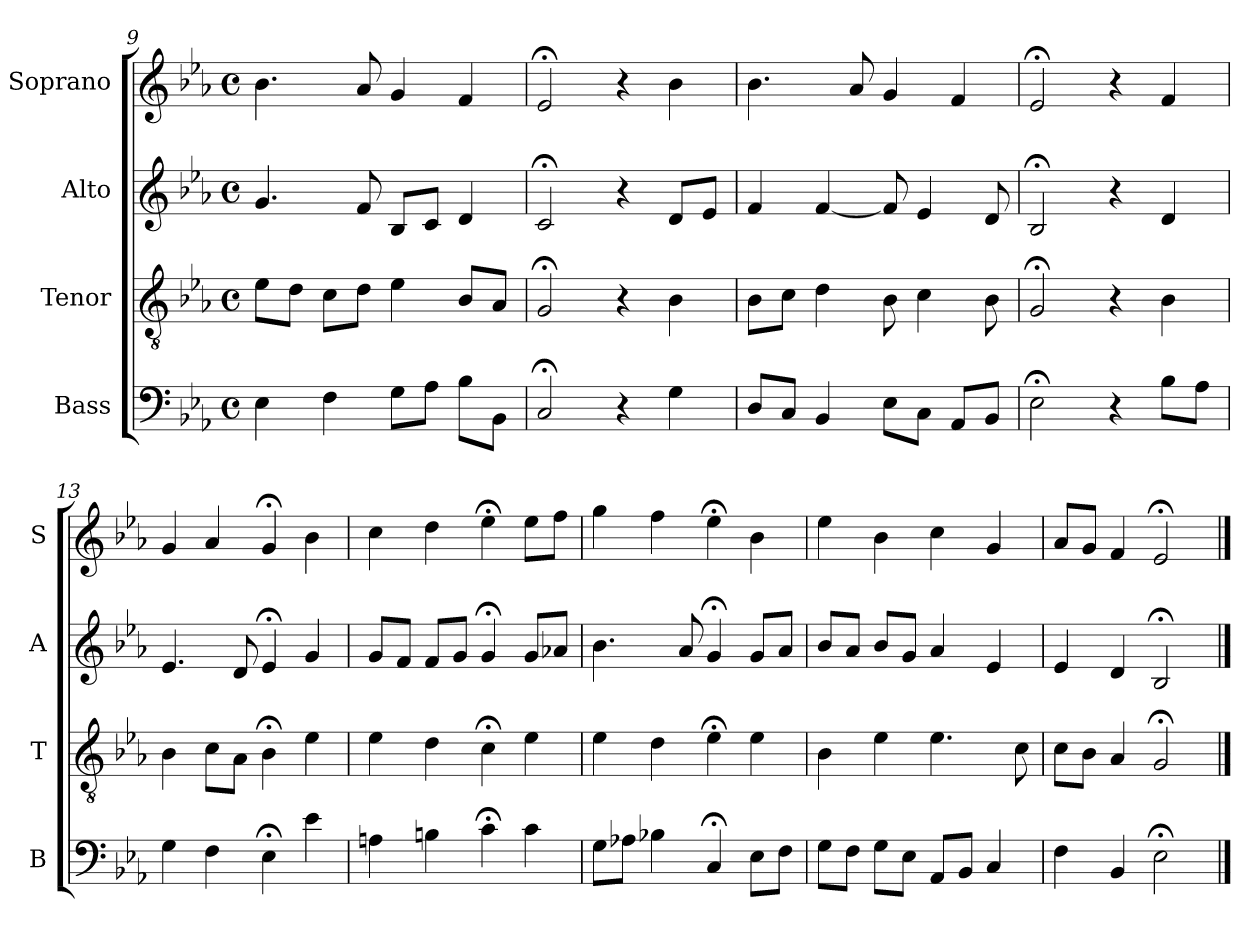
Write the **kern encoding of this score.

**kern	**kern	**kern	**kern
*part4	*part3	*part2	*part1
*staff4	*staff3	*staff2	*staff1
*I"Bass	*I"Tenor	*I"Alto	*I"Soprano
*I'B	*I'T	*I'A	*I'S
*clefF4	*clefGv2	*clefG2	*clefG2
*k[b-e-a-]	*k[b-e-a-]	*k[b-e-a-]	*k[b-e-a-]
*E-:	*E-:	*E-:	*E-:
*M4/4	*M4/4	*M4/4	*M4/4
*met(c)	*met(c)	*met(c)	*met(c)
=9	=9	=9	=9
4E-	8e-L	4.g	4.b-
.	8dJ	.	.
4F	8cL	.	.
.	8dJ	8f	8a-
8GL	4e-	8B-L	4g
8A-J	.	8cJ	.
8B-L	8B-L	4d	4f
8BB-J	8A-J	.	.
=10	=10	=10	=10
2C;<	2G;<	2c;<	2e-;<
4r	4r	4r	4r
4G	4B-	8dL	4b-
.	.	8e-J	.
=11	=11	=11	=11
8DL	8B-L	4f	4.b-
8CJ	8cJ	.	.
4BB-	4d	[4f	.
.	.	.	8a-
8E-L	8B-	8f]	4g
8CJ	4c	4e-	.
8AA-L	.	.	4f
8BB-J	8B-	8d	.
=12	=12	=12	=12
2E-;<	2G;<	2B-;<	2e-;<
4r	4r	4r	4r
8B-L	4B-	4d	4f
8A-J	.	.	.
=13	=13	=13	=13
4G	4B-	4.e-	4g
4F	8cL	.	4a-
.	8A-J	8d	.
4E-;<	4B-;<	4e-;<	4g;<
4e-	4e-	4g	4b-
=14	=14	=14	=14
4An	4e-	8gL	4cc
.	.	8fJ	.
4Bni	4di	8fiL	4ddi
.	.	8gJ	.
4c;<	4c;<	4g;<	4ee-;<
4c	4e-	8gL	8ee-L
.	.	8a-XJ	8ffJ
=15	=15	=15	=15
8GL	4e-	4.b-	4gg
8A-XJ	.	.	.
4B-X	4d	.	4ff
.	.	8a-	.
4C;<	4e-;<	4g;<	4ee-;<
8E-L	4e-	8gL	4b-
8FJ	.	8a-J	.
=16	=16	=16	=16
8GL	4B-	8b-L	4ee-
8FJ	.	8a-J	.
8GL	4e-	8b-L	4b-
8E-J	.	8gJ	.
8AA-L	4.e-	4a-	4cc
8BB-J	.	.	.
4C	.	4e-	4g
.	8c	.	.
=17	=17	=17	=17
4F	8cL	4e-	8a-L
.	8B-J	.	8gJ
4BB-	4A-	4d	4f
2E-;<	2G;<	2B-;<	2e-;<
==	==	==	==
*-	*-	*-	*-
